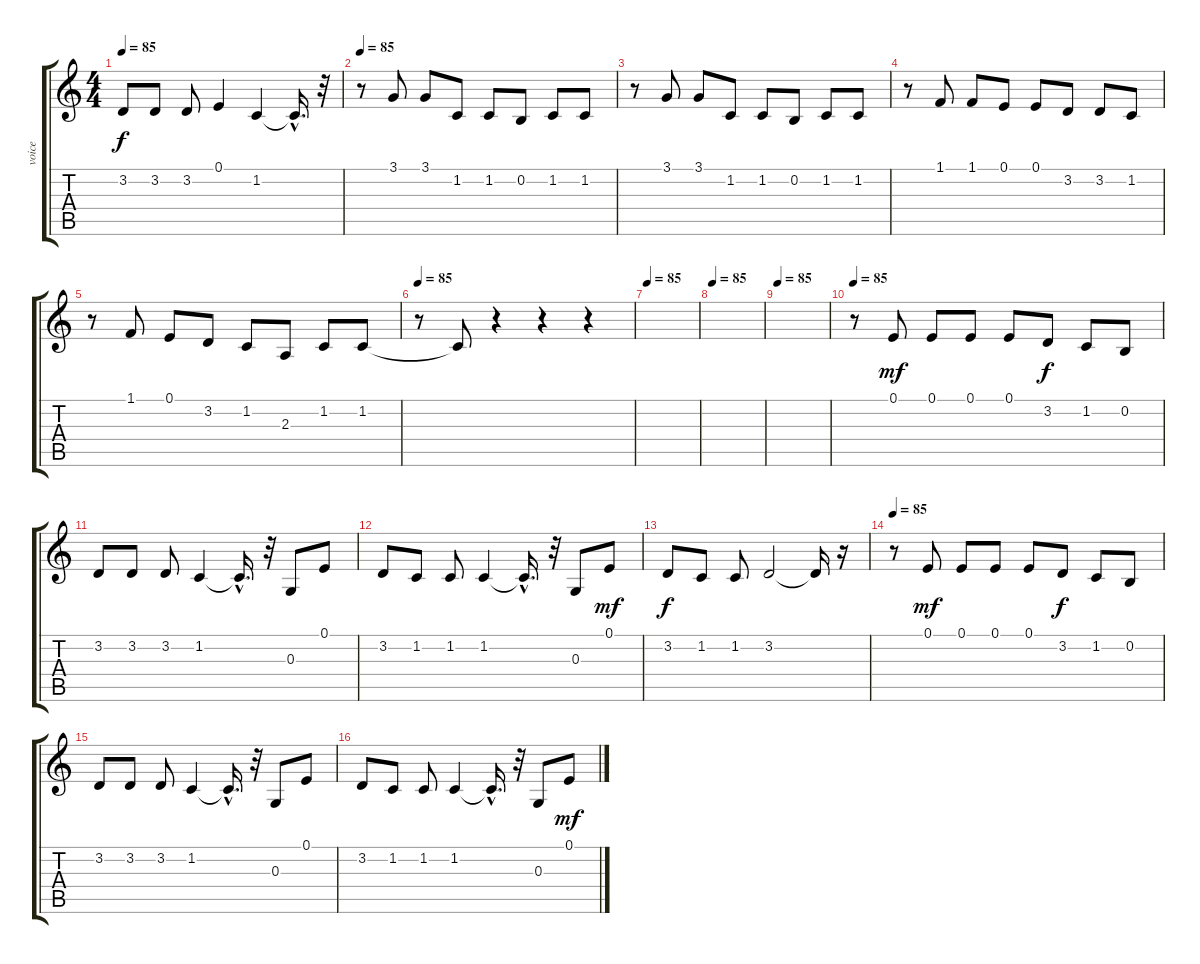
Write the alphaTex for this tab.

\track ("voice" "voice") {instrument sopranosax}
\staff {score tabs}
\tuning (E4 B3 G3 D3 A2 E2) {hide}
\ts (4 4)
\tempo 85
\clef g2
\ks c
3.2.8{dy f} 3.2.8 3.2.8 0.1.4 1.2.4 1.2{hac t}.16{d} r.32 |
\tempo 85
r.8 3.1.8 3.1.8 1.2.8 1.2.8 0.2.8 1.2.8 1.2.8 |
r.8 3.1.8 3.1.8 1.2.8 1.2.8 0.2.8 1.2.8 1.2.8 |
r.8 1.1.8 1.1.8 0.1.8 0.1.8 3.2.8 3.2.8 1.2.8 |
r.8 1.1.8 0.1.8 3.2.8 1.2.8 2.3.8 1.2.8 1.2.8 |
\tempo 85
r.8 1.2{t}.8 r.4 r.4 r.4 |
\tempo 85
|
\tempo 85
|
\tempo 85
|
\tempo 85
r.8 0.1.8{dy mf} 0.1.8 0.1.8 0.1.8 3.2.8{dy f} 1.2.8 0.2.8 |
3.2.8 3.2.8 3.2.8 1.2.4 1.2{hac t}.16{d} r.32 0.3.8 0.1.8 |
3.2.8 1.2.8 1.2.8 1.2.4 1.2{hac t}.16{d} r.32 0.3.8 0.1.8{dy mf} |
3.2.8{dy f} 1.2.8 1.2.8 3.2.2 3.2{t}.16 r.16 |
\tempo 85
r.8 0.1.8{dy mf} 0.1.8 0.1.8 0.1.8 3.2.8{dy f} 1.2.8 0.2.8 |
3.2.8 3.2.8 3.2.8 1.2.4 1.2{hac t}.16{d} r.32 0.3.8 0.1.8 |
3.2.8 1.2.8 1.2.8 1.2.4 1.2{hac t}.16{d} r.32 0.3.8 0.1.8{dy mf}
